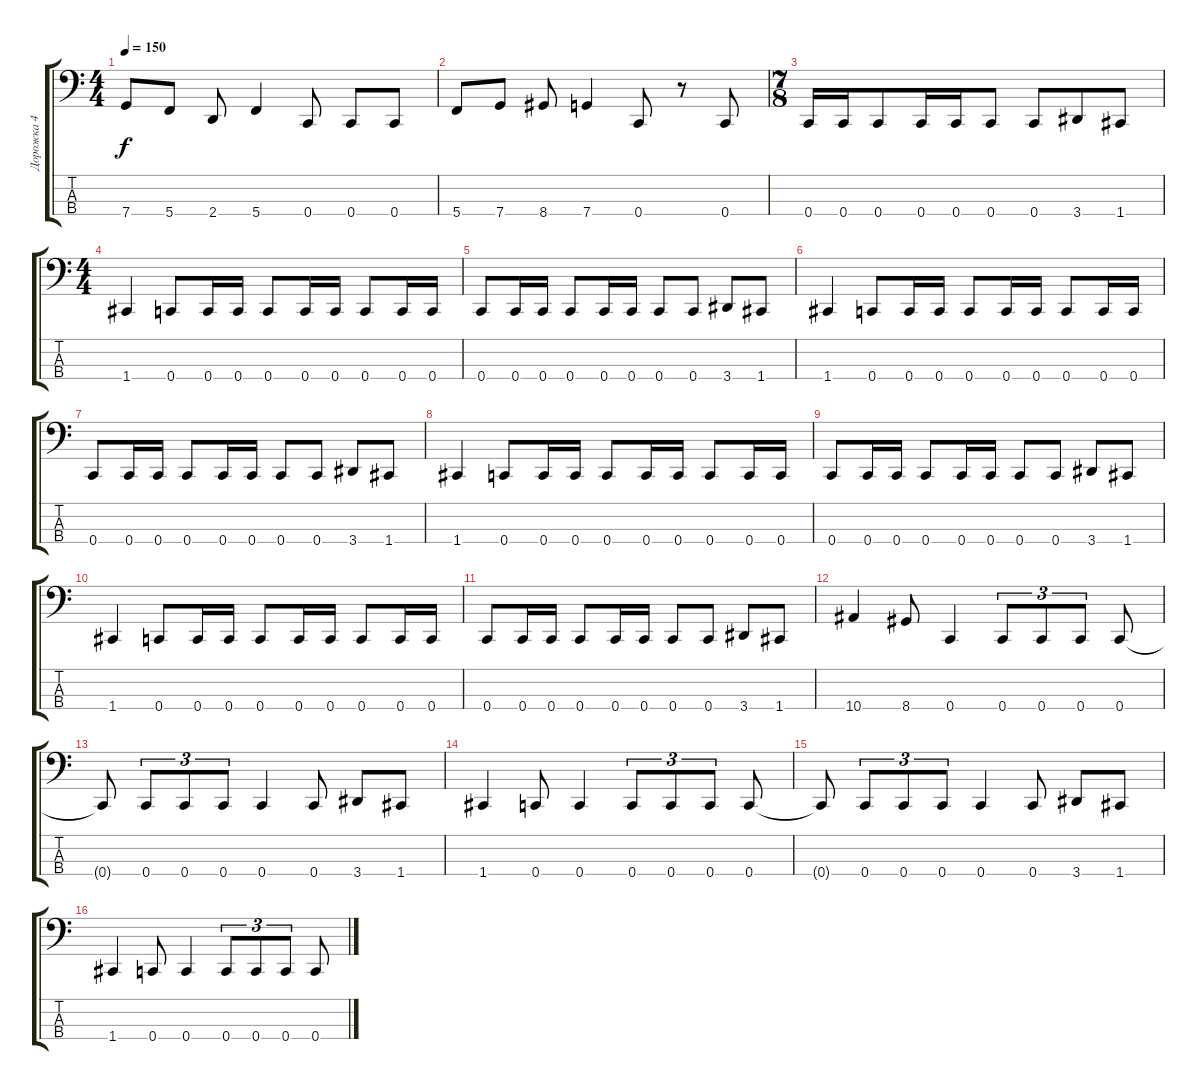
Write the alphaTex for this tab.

\track ("Дорожка 4" "Дорожка 4") {instrument electricbassfinger}
\staff {score tabs}
\tuning (F2 C2 G1 C1) {hide}
\ts (4 4)
\tempo 150
\clef f4
\ks c
7.4.8{dy f} 5.4.8 2.4.8 5.4.4 0.4.8 0.4.8 0.4.8 |
5.4.8 7.4.8 8.4.8 7.4.4 0.4.8 r.8 0.4.8 |
\ts (7 8)
0.4.16 0.4.16 0.4.8 0.4.16 0.4.16 0.4.8 0.4.8 3.4.8 1.4.8 |
\ts (4 4)
1.4.4 0.4.8 0.4.16 0.4.16 0.4.8 0.4.16 0.4.16 0.4.8 0.4.16 0.4.16 |
0.4.8 0.4.16 0.4.16 0.4.8 0.4.16 0.4.16 0.4.8 0.4.8 3.4.8 1.4.8 |
1.4.4 0.4.8 0.4.16 0.4.16 0.4.8 0.4.16 0.4.16 0.4.8 0.4.16 0.4.16 |
0.4.8 0.4.16 0.4.16 0.4.8 0.4.16 0.4.16 0.4.8 0.4.8 3.4.8 1.4.8 |
1.4.4 0.4.8 0.4.16 0.4.16 0.4.8 0.4.16 0.4.16 0.4.8 0.4.16 0.4.16 |
0.4.8 0.4.16 0.4.16 0.4.8 0.4.16 0.4.16 0.4.8 0.4.8 3.4.8 1.4.8 |
1.4.4 0.4.8 0.4.16 0.4.16 0.4.8 0.4.16 0.4.16 0.4.8 0.4.16 0.4.16 |
0.4.8 0.4.16 0.4.16 0.4.8 0.4.16 0.4.16 0.4.8 0.4.8 3.4.8 1.4.8 |
10.4.4 8.4.8 0.4.4 0.4.8{tu (3 2)} 0.4.8{tu (3 2)} 0.4.8{tu (3 2)} 0.4.8 |
0.4{t}.8 0.4.8{tu (3 2)} 0.4.8{tu (3 2)} 0.4.8{tu (3 2)} 0.4.4 0.4.8 3.4.8 1.4.8 |
1.4.4 0.4.8 0.4.4 0.4.8{tu (3 2)} 0.4.8{tu (3 2)} 0.4.8{tu (3 2)} 0.4.8 |
0.4{t}.8 0.4.8{tu (3 2)} 0.4.8{tu (3 2)} 0.4.8{tu (3 2)} 0.4.4 0.4.8 3.4.8 1.4.8 |
1.4.4 0.4.8 0.4.4 0.4.8{tu (3 2)} 0.4.8{tu (3 2)} 0.4.8{tu (3 2)} 0.4.8
